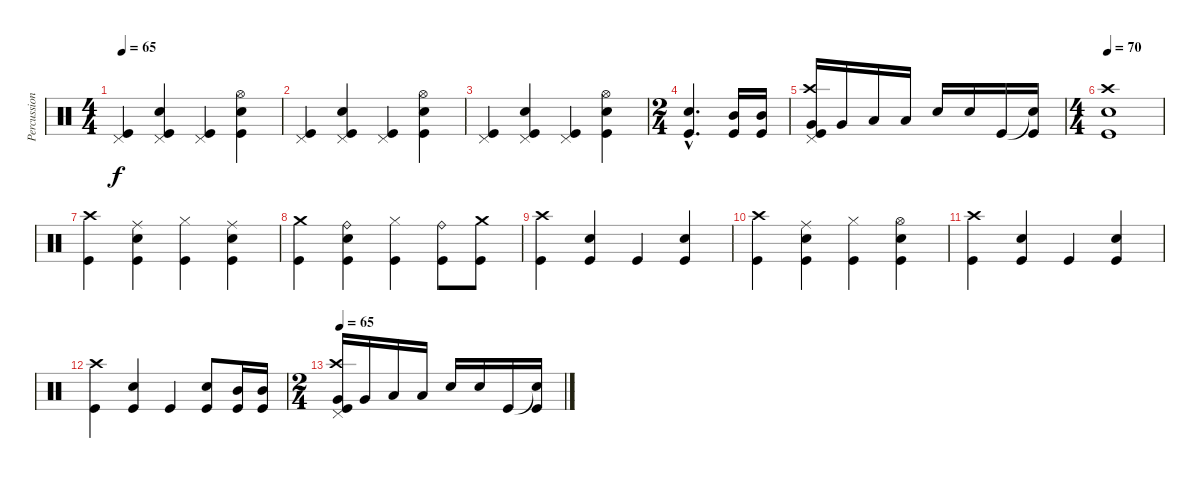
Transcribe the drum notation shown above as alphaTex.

\track ("Percussion" "Percussion") {instrument percussion}
\staff {score}
\articulation defaults
\ts (4 4)
\tempo 65
\clef neutral
\ks c
("Pedal Hi-Hat (hit)" "Kick (hit)").4{dy f} ("Pedal Hi-Hat (hit)" "Snare (hit) 2" "Kick (hit)").4 ("Pedal Hi-Hat (hit)" "Kick (hit)").4 ("Hi-Hat (open)" "Snare (hit) 2" "Kick (hit)").4 |
("Pedal Hi-Hat (hit)" "Kick (hit)").4 ("Pedal Hi-Hat (hit)" "Snare (hit) 2" "Kick (hit)").4 ("Pedal Hi-Hat (hit)" "Kick (hit)").4 ("Hi-Hat (open)" "Snare (hit) 2" "Kick (hit)").4 |
("Pedal Hi-Hat (hit)" "Kick (hit)").4 ("Pedal Hi-Hat (hit)" "Snare (hit) 2" "Kick (hit)").4 ("Pedal Hi-Hat (hit)" "Kick (hit)").4 ("Hi-Hat (open)" "Snare (hit) 2" "Kick (hit)").4 |
\ts (2 4)
("Snare (hit) 2"{hac} "Kick (hit)"{hac}).4{d} ("Mid Tom (hit)" "Kick (hit)").16 ("Mid Tom (hit)" "Kick (hit)").16 |
("Crash high (hit)" "Pedal Hi-Hat (hit)" "Very Low Tom (hit)" "Kick (hit)").16 "Very Low Tom (hit)".16 "Low Floor Tom (hit)".16 "Low Floor Tom (hit)".16 "Snare (hit) 2".16 "Snare (hit) 2".16 "Kick (hit)".16 ("Snare (hit)"{t} "Kick (hit)").16 |
\ts (4 4)
\tempo 70
("Crash high (hit)" "Snare (hit) 2" "Kick (hit)").1 |
("Crash high (hit)" "Kick (hit)").4 ("Ride (middle)" "Snare (hit) 2" "Kick (hit)").4 ("Hi-Hat (closed)" "Kick (hit)").4 ("Ride (middle)" "Snare (hit) 2" "Kick (hit)").4 |
("Crash medium (hit)" "Kick (hit)").4 ("Ride (bell)" "Snare (hit) 2" "Kick (hit)").4 ("Hi-Hat (closed)" "Kick (hit)").4 ("Ride (bell)" "Kick (hit)").8 ("Crash medium (hit)" "Kick (hit)").8 |
("Crash high (hit)" "Kick (hit)").4 ("Snare (hit) 2" "Kick (hit)").4 "Kick (hit)".4 ("Snare (hit) 2" "Kick (hit)").4 |
("Crash high (hit)" "Kick (hit)").4 ("Ride (middle)" "Snare (hit) 2" "Kick (hit)").4 ("Hi-Hat (closed)" "Kick (hit)").4 ("Hi-Hat (open)" "Snare (hit) 2" "Kick (hit)").4 |
("Crash high (hit)" "Kick (hit)").4 ("Snare (hit) 2" "Kick (hit)").4 "Kick (hit)".4 ("Snare (hit) 2" "Kick (hit)").4 |
("Crash high (hit)" "Kick (hit)").4 ("Snare (hit) 2" "Kick (hit)").4 "Kick (hit)".4 ("Snare (hit) 2" "Kick (hit)").8 ("Mid Tom (hit)" "Kick (hit)").16 ("Mid Tom (hit)" "Kick (hit)").16 |
\ts (2 4)
\tempo 65
("Crash high (hit)" "Pedal Hi-Hat (hit)" "Very Low Tom (hit)" "Kick (hit)").16 "Very Low Tom (hit)".16 "Low Floor Tom (hit)".16 "Low Floor Tom (hit)".16 "Snare (hit) 2".16 "Snare (hit) 2".16 "Kick (hit)".16 ("Snare (hit)"{t} "Kick (hit)").16
